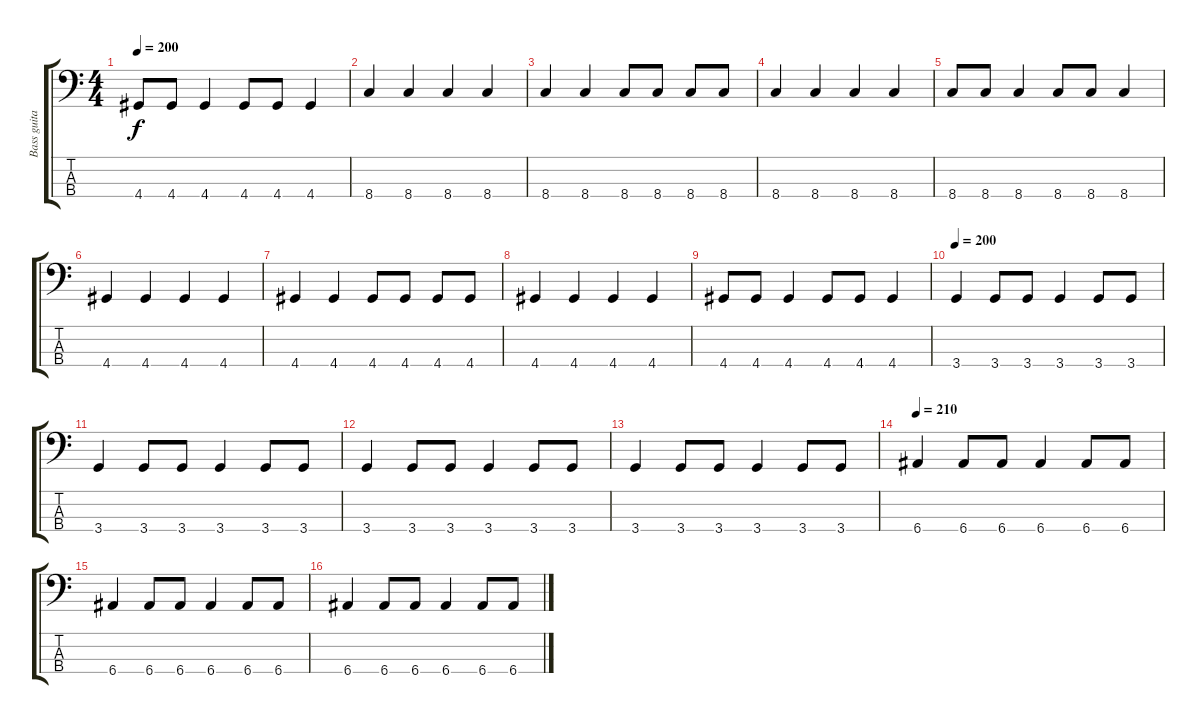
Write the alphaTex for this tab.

\track ("Bass guitar" "Bass guita") {instrument electricbassfinger}
\staff {score tabs}
\tuning (G2 D2 A1 E1) {hide}
\ts (4 4)
\tempo 200
\clef f4
\ks c
4.4.8{dy f} 4.4.8 4.4.4 4.4.8 4.4.8 4.4.4 |
8.4.4 8.4.4 8.4.4 8.4.4 |
8.4.4 8.4.4 8.4.8 8.4.8 8.4.8 8.4.8 |
8.4.4 8.4.4 8.4.4 8.4.4 |
8.4.8 8.4.8 8.4.4 8.4.8 8.4.8 8.4.4 |
4.4.4 4.4.4 4.4.4 4.4.4 |
4.4.4 4.4.4 4.4.8 4.4.8 4.4.8 4.4.8 |
4.4.4 4.4.4 4.4.4 4.4.4 |
4.4.8 4.4.8 4.4.4 4.4.8 4.4.8 4.4.4 |
\tempo 220
\tempo 200
3.4.4 3.4.8 3.4.8 3.4.4 3.4.8 3.4.8 |
3.4.4 3.4.8 3.4.8 3.4.4 3.4.8 3.4.8 |
3.4.4 3.4.8 3.4.8 3.4.4 3.4.8 3.4.8 |
3.4.4 3.4.8 3.4.8 3.4.4 3.4.8 3.4.8 |
\tempo 210
6.4.4 6.4.8 6.4.8 6.4.4 6.4.8 6.4.8 |
6.4.4 6.4.8 6.4.8 6.4.4 6.4.8 6.4.8 |
6.4.4 6.4.8 6.4.8 6.4.4 6.4.8 6.4.8
